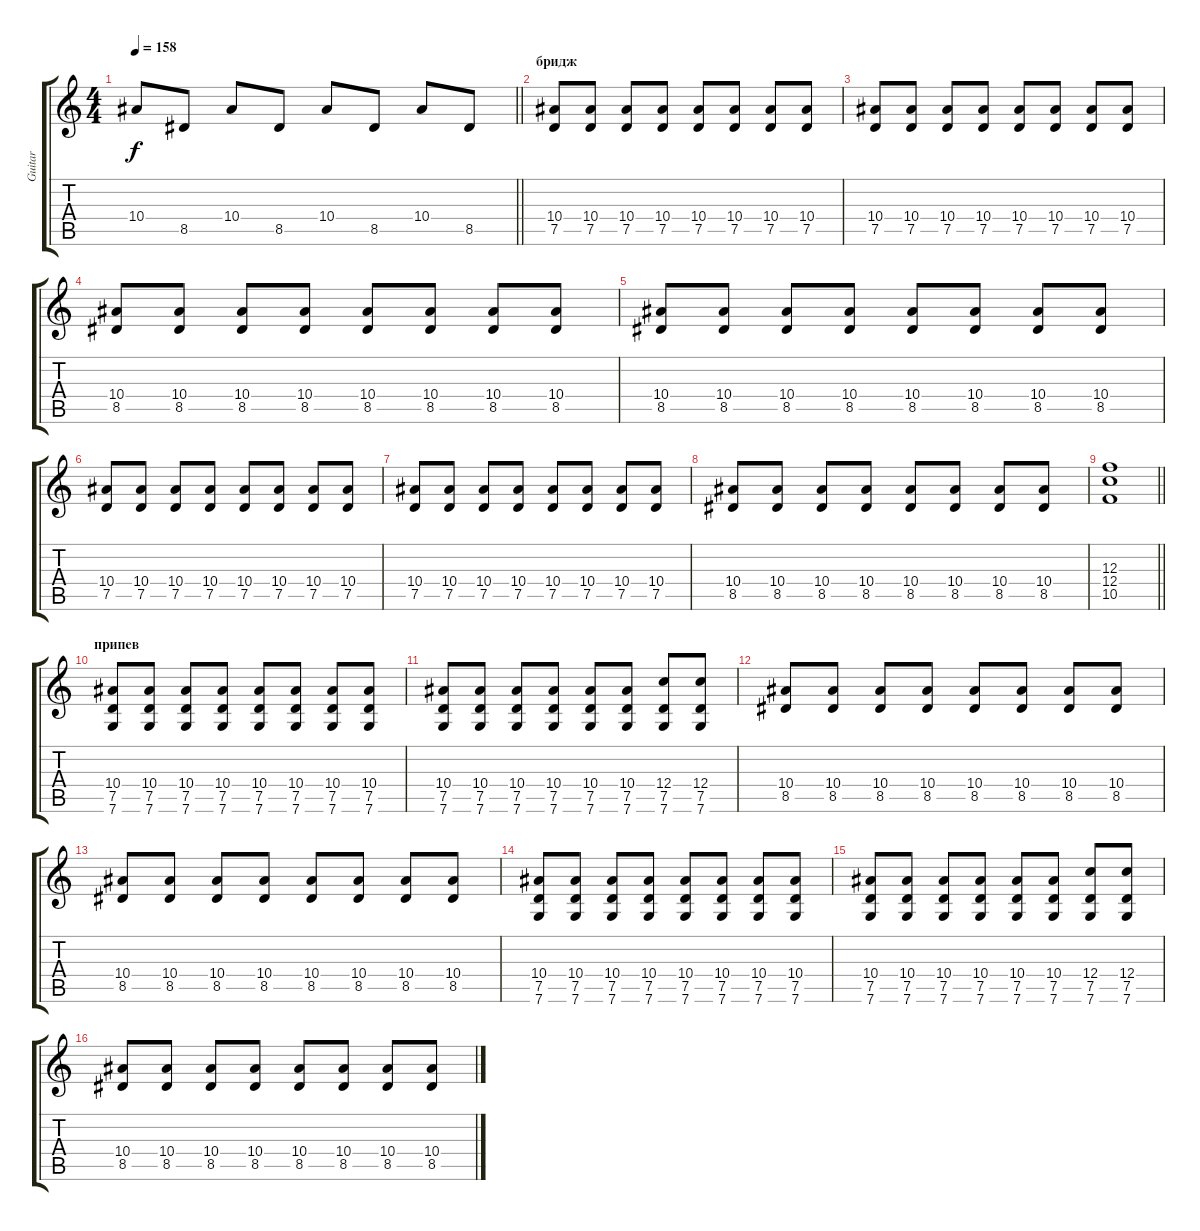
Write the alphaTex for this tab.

\track ("Guitar" "Guitar") {instrument distortionguitar}
\staff {score tabs}
\tuning (D4 A3 F3 C3 G2 C2) {hide}
\ts (4 4)
\tempo 158
\clef g2
\barLineRight lightlight
\ks c
10.4.8{dy f} 8.5.8 10.4.8 8.5.8 10.4.8 8.5.8 10.4.8 8.5.8 |
\section ("" "бридж")
(10.4 7.5).8 (10.4 7.5).8 (10.4 7.5).8 (10.4 7.5).8 (10.4 7.5).8 (10.4 7.5).8 (10.4 7.5).8 (10.4 7.5).8 |
(10.4 7.5).8 (10.4 7.5).8 (10.4 7.5).8 (10.4 7.5).8 (10.4 7.5).8 (10.4 7.5).8 (10.4 7.5).8 (10.4 7.5).8 |
(10.4 8.5).8 (10.4 8.5).8 (10.4 8.5).8 (10.4 8.5).8 (10.4 8.5).8 (10.4 8.5).8 (10.4 8.5).8 (10.4 8.5).8 |
(10.4 8.5).8 (10.4 8.5).8 (10.4 8.5).8 (10.4 8.5).8 (10.4 8.5).8 (10.4 8.5).8 (10.4 8.5).8 (10.4 8.5).8 |
(10.4 7.5).8 (10.4 7.5).8 (10.4 7.5).8 (10.4 7.5).8 (10.4 7.5).8 (10.4 7.5).8 (10.4 7.5).8 (10.4 7.5).8 |
(10.4 7.5).8 (10.4 7.5).8 (10.4 7.5).8 (10.4 7.5).8 (10.4 7.5).8 (10.4 7.5).8 (10.4 7.5).8 (10.4 7.5).8 |
(10.4 8.5).8 (10.4 8.5).8 (10.4 8.5).8 (10.4 8.5).8 (10.4 8.5).8 (10.4 8.5).8 (10.4 8.5).8 (10.4 8.5).8 |
\barLineRight lightlight
(12.3 12.4 10.5).1 |
\section ("" "припев")
(10.4 7.5 7.6).8{instrument distortionguitar} (10.4 7.5 7.6).8 (10.4 7.5 7.6).8 (10.4 7.5 7.6).8 (10.4 7.5 7.6).8 (10.4 7.5 7.6).8 (10.4 7.5 7.6).8 (10.4 7.5 7.6).8 |
(10.4 7.5 7.6).8 (10.4 7.5 7.6).8 (10.4 7.5 7.6).8 (10.4 7.5 7.6).8 (10.4 7.5 7.6).8 (10.4 7.5 7.6).8 (12.4 7.5 7.6).8 (12.4 7.5 7.6).8 |
(10.4 8.5).8 (10.4 8.5).8 (10.4 8.5).8 (10.4 8.5).8 (10.4 8.5).8 (10.4 8.5).8 (10.4 8.5).8 (10.4 8.5).8 |
(10.4 8.5).8 (10.4 8.5).8 (10.4 8.5).8 (10.4 8.5).8 (10.4 8.5).8 (10.4 8.5).8 (10.4 8.5).8 (10.4 8.5).8 |
(10.4 7.5 7.6).8 (10.4 7.5 7.6).8 (10.4 7.5 7.6).8 (10.4 7.5 7.6).8 (10.4 7.5 7.6).8 (10.4 7.5 7.6).8 (10.4 7.5 7.6).8 (10.4 7.5 7.6).8 |
(10.4 7.5 7.6).8 (10.4 7.5 7.6).8 (10.4 7.5 7.6).8 (10.4 7.5 7.6).8 (10.4 7.5 7.6).8 (10.4 7.5 7.6).8 (12.4 7.5 7.6).8 (12.4 7.5 7.6).8 |
(10.4 8.5).8 (10.4 8.5).8 (10.4 8.5).8 (10.4 8.5).8 (10.4 8.5).8 (10.4 8.5).8 (10.4 8.5).8 (10.4 8.5).8
